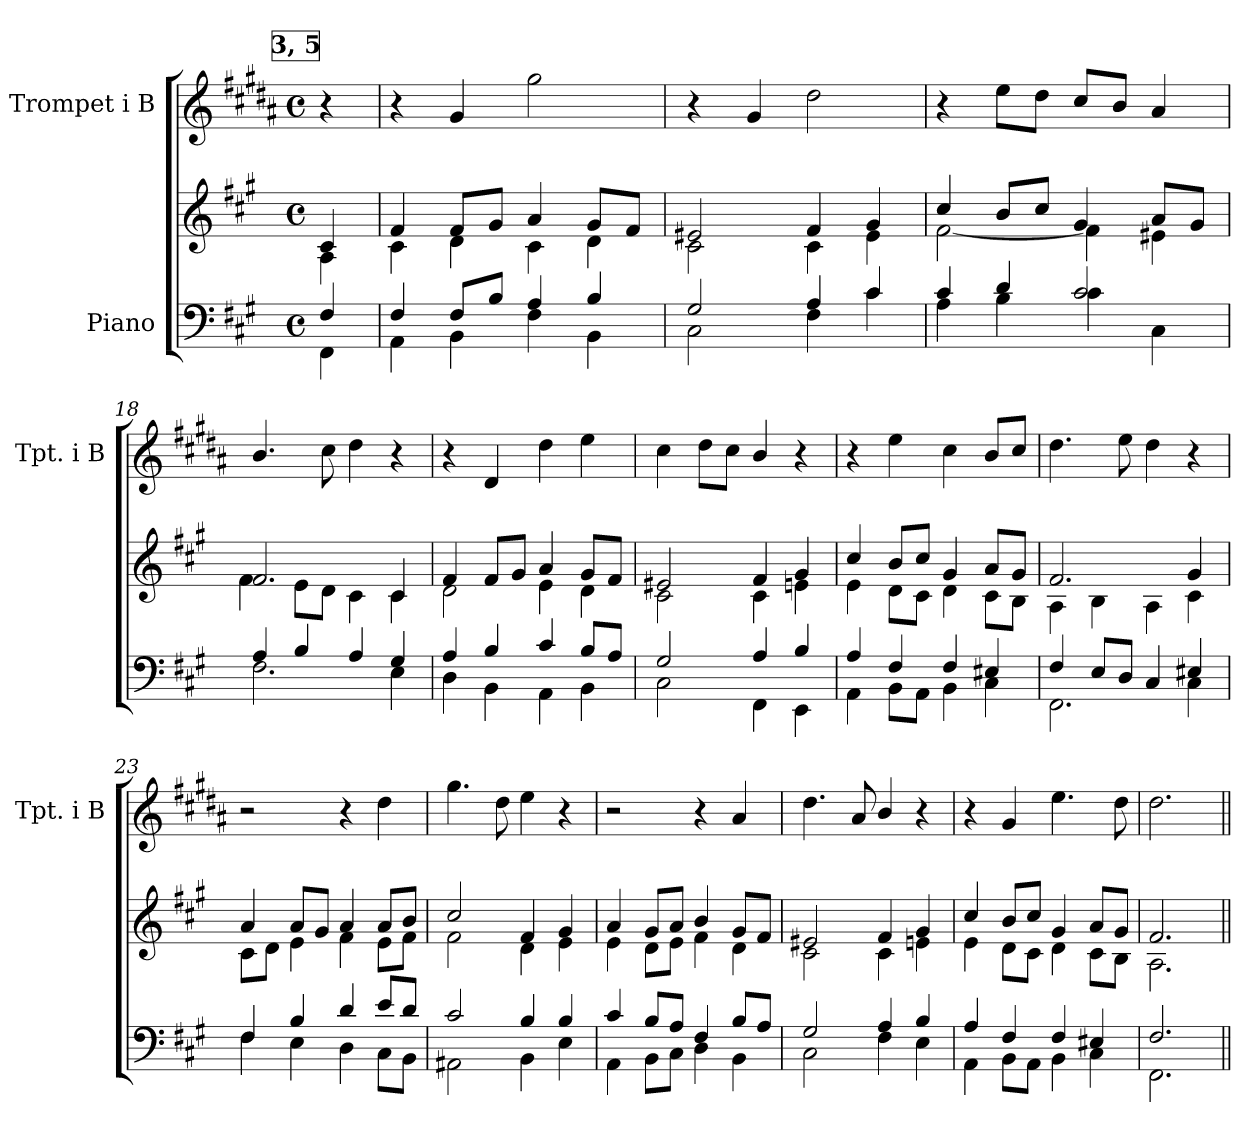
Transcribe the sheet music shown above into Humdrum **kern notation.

**kern	**kern	**kern
*part2	*part2	*part1
*staff3	*staff2	*staff1
*I"Piano	*	*I"Trompet  i B
*	*	*I'Tpt. i B
!!LO:PB:g=z
*clefF4	*clefG2	*clefG2
*	*	*ITrd1c2
*k[f#c#g#]	*k[f#c#g#]	*k[f#c#g#]
*M4/4	*M4/4	*M4/4
*met(c)	*met(c)	*met(c)
!!LO:REH:place=s1:a:B:fs=14:t=3, 5
=14X1	=14X1	=14X1
*^	*^	*
4F#/	4FF#\	4c#/	4A\	4r
=15	=15	=15	=15	=15
4F#/	4AA\	4f#/	4c#\	4r
8F#/L	4BB\	8f#/L	4d\	4f#/
8B/J	.	8g#/J	.	.
4A/	4F#\	4a/	4c#\	2ff#\
4B/	4BB\	8g#/L	4d\	.
.	.	8f#/J	.	.
=16	=16	=16	=16	=16
2G#/	2C#\	2e#X/	2c#\	4r
.	.	.	.	4f#/
4A/	4F#\	4f#/	4c#\	2cc#\
4c#/	4c#\	4g#/	4e#\	.
=17	=17	=17	=17	=17
4c#/	4A\	4cc#/	[2f#\	4r
4d/	4B\	8b/L	.	8dd\L
.	.	8cc#/J	.	8cc#\J
2c#/	4c#\	4g#/	4f#\]	8b/L
.	.	.	.	8a/J
.	4C#\	8a/L	4e#X\	4g#/
.	.	8g#/J	.	.
=18	=18	=18	=18	=18
4A/	2.F#\	2.f#/	4f#\	4.a/
4B/	.	.	8e\L	.
.	.	.	8d\J	8b\
4A/	.	.	4c#\	4cc#\
4G#/	4E\	4c#/	4c#\	4r
=19	=19	=19	=19	=19
4A/	4D\	4f#/	2d\	4r
4B/	4BB\	8f#/L	.	4c#/
.	.	8g#/J	.	.
4c#/	4AA\	4a/	4e\	4cc#\
8B/L	4BB\	8g#/L	4d\	4dd\
8A/J	.	8f#/J	.	.
!!LO:LB:g=z
=20	=20	=20	=20	=20
2G#/	2C#\	2e#X/	2c#\	4b\
.	.	.	.	8cc#\L
.	.	.	.	8b\J
4A/	4FF#\	4f#/	4c#\	4a/
4B/	4EE\	4g#/	4en\	4r
=21	=21	=21	=21	=21
4A/	4AA\	4cc#/	4e\	4r
4F#/	8BB\L	8b/L	8d\L	4dd\
.	8AA\J	8cc#/J	8c#\J	.
4F#/	4BB\	4g#/	4d\	4b\
4E#X/	4C#\	8a/L	8c#\L	8a/L
.	.	8g#/J	8B\J	8b/J
=22	=22	=22	=22	=22
4F#/	2.FF#\	2.f#/	4A\	4.cc#\
8E/L	.	.	4B\	.
8D/J	.	.	.	8dd\
4C#/	.	.	4A\	4cc#\
4E#X/	4C#\	4g#/	4c#\	4r
=23	=23	=23	=23	=23
4F#/	4F#\	4a/	8c#\L	2r
.	.	.	8d\J	.
4B/	4E\	8a/L	4e\	.
.	.	8g#/J	.	.
4d/	4D\	4a/	4f#\	4r
8e/L	8C#\L	8a/L	8e\L	4cc#\
8d/J	8BB\J	8b/J	8f#\J	.
=24	=24	=24	=24	=24
2c#/	2AA#X\	2cc#/	2f#\	4.ff#\
.	.	.	.	8cc#\
4B/	4BB\	4f#/	4d\	4dd\
4B/	4E\	4g#/	4e\	4r
!!LO:LB:g=z
=25	=25	=25	=25	=25
4c#/	4AA\	4a/	4e\	2r
8B/L	8BB\L	8g#/L	8d\L	.
8A/J	8C#\J	8a/J	8e\J	.
4F#/	4D\	4b/	4f#\	4r
8B/L	4BB\	8g#/L	4d\	4g#/
8A/J	.	8f#/J	.	.
=26	=26	=26	=26	=26
2G#/	2C#\	2e#X/	2c#\	4.cc#\
.	.	.	.	8g#/
4A/	4F#\	4f#/	4c#\	4a/
4B/	4E\	4g#/	4en\	4r
=27	=27	=27	=27	=27
4A/	4AA\	4cc#/	4e\	4r
4F#/	8BB\L	8b/L	8d\L	4f#/
.	8AA\J	8cc#/J	8c#\J	.
4F#/	4BB\	4g#/	4d\	4.dd\
4E#X/	4C#\	8a/L	8c#\L	.
.	.	8g#/J	8B\J	8cc#\
=28	=28	=28	=28	=28
2.F#/	2.FF#\	2.f#/	2.A\	2.cc#\
*v	*v	*	*	*
*	*v	*v	*
=||	=||	=||
*-	*-	*-
